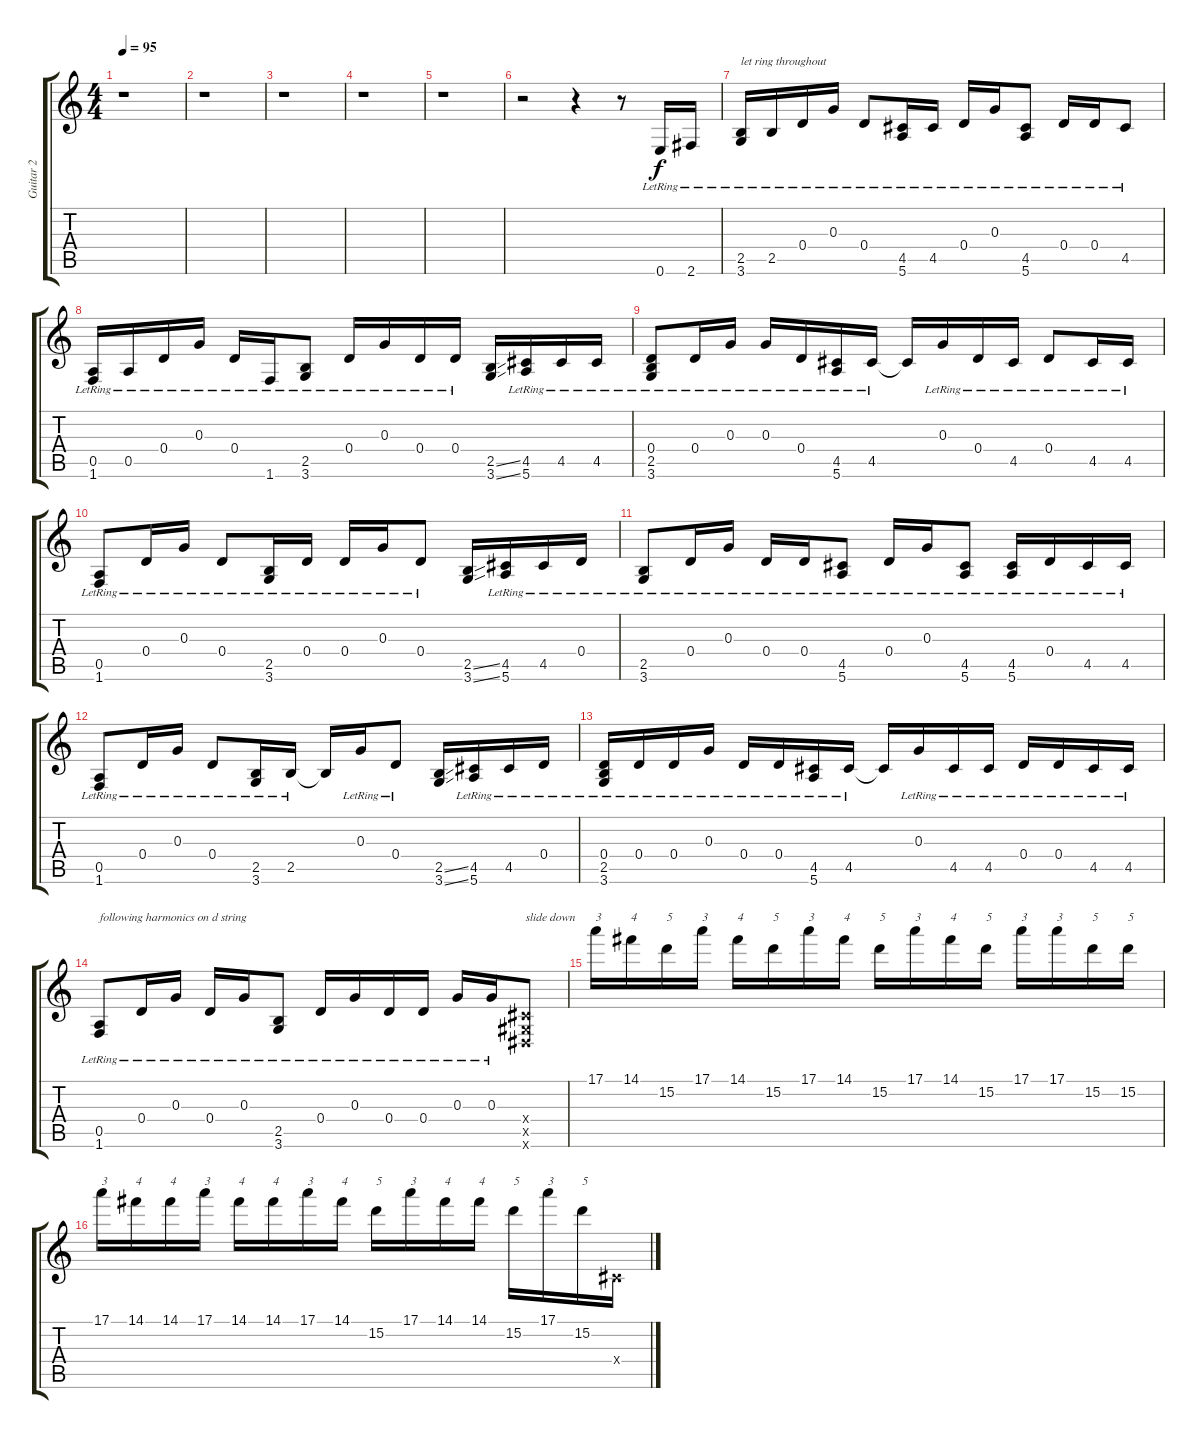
\track ("Guitar 2" "Guitar 2") {instrument overdrivenguitar}
\staff {score tabs}
\tuning (E4 B3 G3 D3 A2 E2) {hide}
\ts (4 4)
\tempo 95
\clef g2
\ks c
r.1{dy f} |
r.1 |
r.1 |
r.1 |
r.1 |
r.2 r.4 r.8 0.6{lr}.16{instrument overdrivenguitar} 2.6{lr}.16 |
(2.5{lr} 3.6{lr}).16{txt "let ring throughout"} 2.5{lr}.16 0.4{lr}.16 0.3{lr}.16 0.4{lr}.8 (4.5{lr} 5.6{lr}).16 4.5{lr}.16 0.4{lr}.16 0.3{lr}.16 (4.5{lr} 5.6{lr}).8 0.4{lr}.16 0.4{lr}.16 4.5{lr}.8 |
(0.5{lr} 1.6{lr}).16 0.5{lr}.16 0.4{lr}.16 0.3{lr}.16 0.4{lr}.16 1.6{lr}.16 (2.5{lr} 3.6{lr}).8 0.4{lr}.16 0.3{lr}.16 0.4{lr}.16 0.4{lr}.16 (2.5{ss} 3.6{ss}).16 (4.5{lr} 5.6{lr}).16 4.5{lr}.16 4.5{lr}.16 |
(0.4{lr} 2.5{lr} 3.6{lr}).8 0.4{lr}.16 0.3{lr}.16 0.3{lr}.16 0.4{lr}.16 (4.5{lr} 5.6{lr}).16 4.5{lr}.16 4.5{t}.16 0.3{lr}.16 0.4{lr}.16 4.5{lr}.16 0.4{lr}.8 4.5{lr}.16 4.5{lr}.16 |
(0.5{lr} 1.6{lr}).8 0.4{lr}.16 0.3{lr}.16 0.4{lr}.8 (2.5{lr} 3.6{lr}).16 0.4{lr}.16 0.4{lr}.16 0.3{lr}.16 0.4{lr}.8 (2.5{ss} 3.6{ss}).16 (4.5{lr} 5.6{lr}).16 4.5{lr}.16 0.4{lr}.16 |
(2.5{lr} 3.6{lr}).8 0.4{lr}.16 0.3{lr}.16 0.4{lr}.16 0.4{lr}.16 (4.5{lr} 5.6{lr}).8 0.4{lr}.16 0.3{lr}.16 (4.5{lr} 5.6{lr}).8 (4.5{lr} 5.6{lr}).16 0.4{lr}.16 4.5{lr}.16 4.5{lr}.16 |
(0.5{lr} 1.6{lr}).8 0.4{lr}.16 0.3{lr}.16 0.4{lr}.8 (2.5{lr} 3.6{lr}).16 2.5{lr}.16 2.5{t}.16 0.3{lr}.16 0.4{lr}.8 (2.5{ss} 3.6{ss}).16 (4.5{lr} 5.6{lr}).16 4.5{lr}.16 0.4{lr}.16 |
(0.4{lr} 2.5{lr} 3.6{lr}).16 0.4{lr}.16 0.4{lr}.16 0.3{lr}.16 0.4{lr}.16 0.4{lr}.16 (4.5{lr} 5.6{lr}).16 4.5{lr}.16 4.5{t}.16 0.3{lr}.16 4.5{lr}.16 4.5{lr}.16 0.4{lr}.16 0.4{lr}.16 4.5{lr}.16 4.5{lr}.16 |
(0.5{lr} 1.6{lr}).8{txt "following harmonics on d string"} 0.4{lr}.16 0.3{lr}.16 0.4{lr}.16 0.3{lr}.16 (2.5{lr} 3.6{lr}).8 0.4{lr}.16 0.3{lr}.16 0.4{lr}.16 0.4{lr}.16 0.3{lr}.16 0.3{lr}.16 (-1.4{x} -1.5{x} -1.6{x}).8{txt "slide down"} |
17.1.16{txt "3" volume 13 instrument guitarharmonics} 14.1.16{txt "4"} 15.2.16{txt "5"} 17.1.16{txt "3"} 14.1.16{txt "4"} 15.2.16{txt "5"} 17.1.16{txt "3"} 14.1.16{txt "4"} 15.2.16{txt "5"} 17.1.16{txt "3"} 14.1.16{txt "4"} 15.2.16{txt "5"} 17.1.16{txt "3"} 17.1.16{txt "3"} 15.2.16{txt "5"} 15.2.16{txt "5"} |
17.1.16{txt "3" volume 13 instrument guitarharmonics} 14.1.16{txt "4"} 14.1.16{txt "4"} 17.1.16{txt "3"} 14.1.16{txt "4"} 14.1.16{txt "4"} 17.1.16{txt "3"} 14.1.16{txt "4"} 15.2.16{txt "5"} 17.1.16{txt "3"} 14.1.16{txt "4"} 14.1.16{txt "4"} 15.2.16{txt "5"} 17.1.16{txt "3"} 15.2.16{txt "5"} -1.4{x}.16
